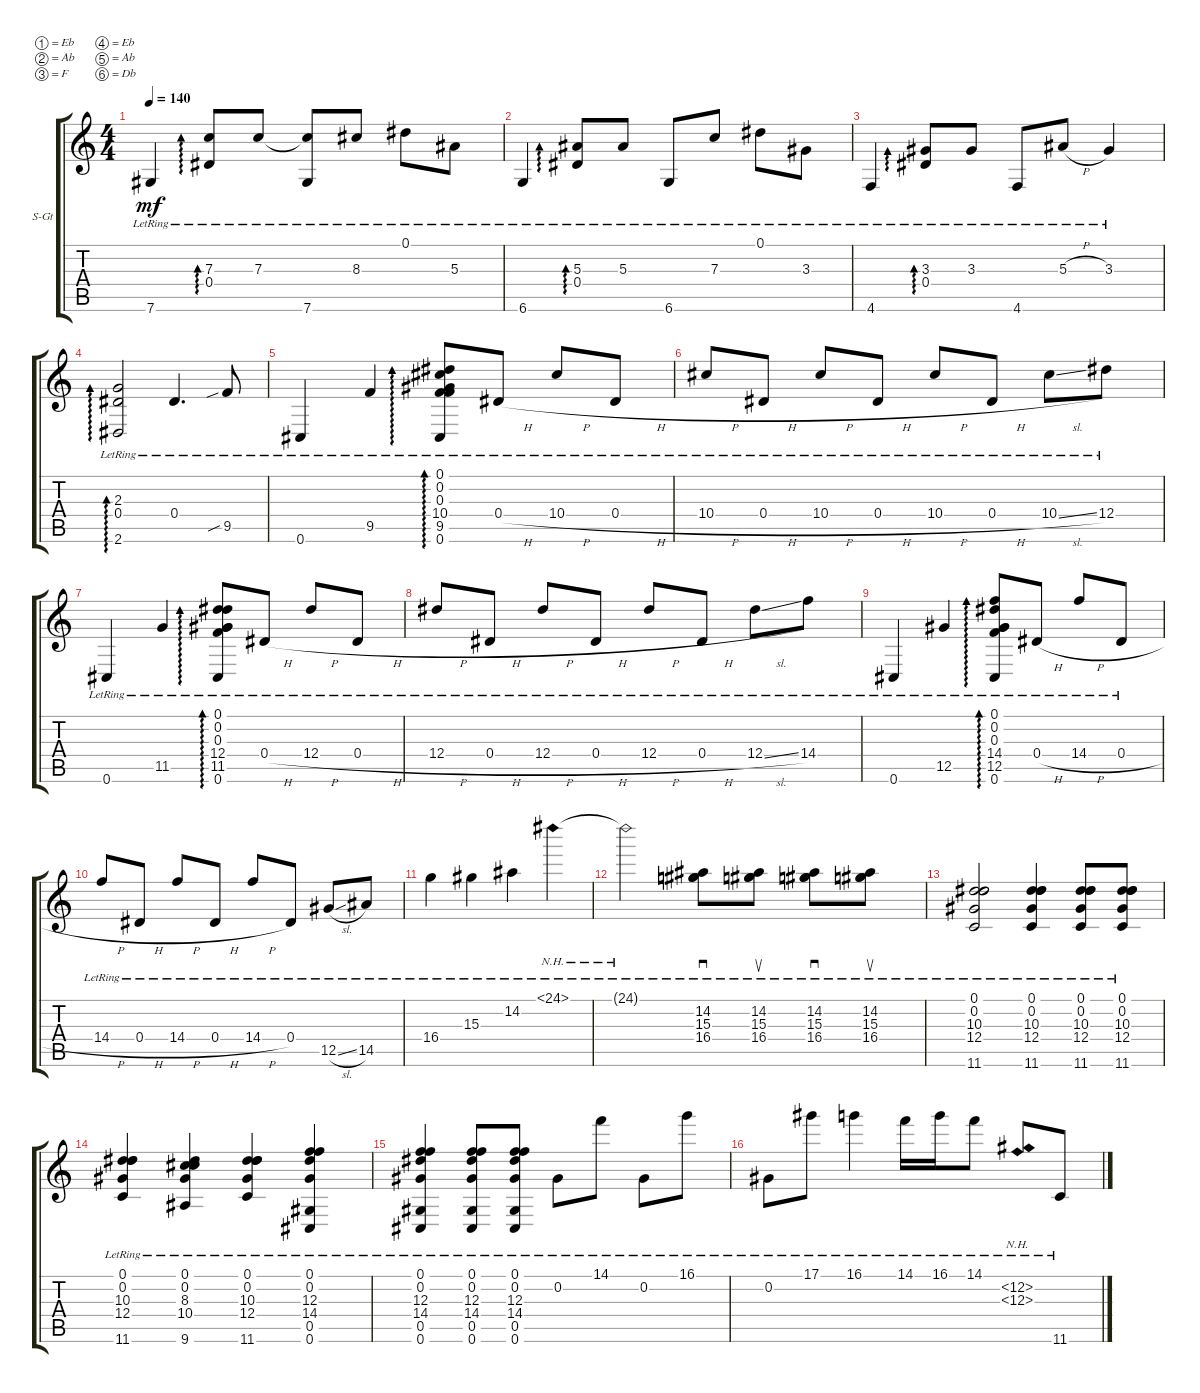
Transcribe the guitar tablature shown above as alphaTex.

\defaultSystemsLayout 4
\bracketExtendMode groupsimilarinstruments
\firstSystemTrackNameOrientation horizontal
\otherSystemsTrackNameOrientation horizontal
\track ("Steel Guitar" "S-Gt") {instrument acousticguitarsteel}
\staff {score tabs}
\tuning (Eb4 Ab3 F3 Eb3 Ab2 Db2)
\ts (4 4)
\tempo 140
\clef g2
\ks c
7.6{lr}.4{dy mf} (7.3{lr} 0.4).8{ad 0} 7.3{lr}.8 (7.6{lr} 7.3{lr t}).8 8.3{lr}.8 0.1{lr}.8 5.3{lr}.8 |
6.6{lr}.4 (5.3{lr} 0.4{lr}).8{ad 0} 5.3{lr}.8 6.6{lr}.8 7.3{lr}.8 0.1{lr}.8 3.3{lr}.8 |
4.6{lr}.4 (0.4{lr} 3.3{lr}).8{ad 0} 3.3{lr}.8 4.6{lr}.8 5.3{h lr}.8 3.3{lr}.4 |
(2.3{lr} 2.6{lr} 0.4{lr}).2{ad 0} 0.4{lr}.4{d} 9.5{sib lr}.8 |
0.6{lr}.4 9.5{lr}.4 (9.5{lr} 0.6{lr} 0.3{lr} 10.4{lr} 0.2{lr} 0.1{lr}).8{ad 0} 0.4{h lr}.8 10.4{h lr}.8 0.4{h lr}.8 |
10.4{h lr}.8 0.4{h lr}.8 10.4{h lr}.8 0.4{h lr}.8 10.4{h lr}.8 0.4{h lr}.8 10.4{sl lr}.8 12.4{lr}.8 |
0.6{lr}.4 11.5{lr}.4 (0.6{lr} 11.5{lr} 12.4{lr} 0.3{lr} 0.2{lr} 0.1{lr}).8{ad 0} 0.4{h lr}.8 12.4{h lr}.8 0.4{h lr}.8 |
12.4{h lr}.8 0.4{h lr}.8 12.4{h lr}.8 0.4{h lr}.8 12.4{h lr}.8 0.4{h lr}.8 12.4{sl lr}.8 14.4{lr}.8 |
0.6{lr}.4 12.5{lr}.4 (0.6{lr} 12.5{lr} 14.4{lr} 0.3{lr} 0.2{lr} 0.1{lr}).8{ad 0} 0.4{h lr}.8 14.4{h lr}.8 0.4{h lr}.8 |
14.4{h lr}.8 0.4{h lr}.8 14.4{h lr}.8 0.4{h lr}.8 14.4{h lr}.8 0.4{lr}.8 12.5{sl lr}.8 14.5{lr}.8 |
16.4{lr}.4 15.3{lr}.4 14.2{lr}.4 24.1{nh lr}.4 |
24.1{nh lr t}.2 (14.2{lr} 15.3{lr} 16.4{lr}).8{sd} (14.2{lr} 15.3{lr} 16.4{lr}).8{su} (14.2{lr} 15.3{lr} 16.4{lr}).8{sd} (14.2{lr} 15.3{lr} 16.4{lr}).8{su} |
(11.6{lr} 12.4{lr} 10.3{lr} 0.2{lr} 0.1{lr}).2 (11.6{lr} 12.4{lr} 10.3{lr} 0.2{lr} 0.1{lr}).4 (0.1{lr} 0.2{lr} 10.3{lr} 12.4{lr} 11.6{lr}).8 (0.1{lr} 0.2{lr} 10.3{lr} 12.4{lr} 11.6{lr}).8 |
(11.6{lr} 12.4{lr} 10.3{lr} 0.2{lr} 0.1{lr}).4 (9.6{lr} 10.4{lr} 8.3{lr} 0.2{lr} 0.1{lr}).4 (11.6{lr} 12.4{lr} 10.3{lr} 0.2{lr} 0.1{lr}).4 (0.1{lr} 0.2{lr} 12.3{lr} 14.4{lr} 0.6{lr} 0.5{lr}).4 |
(0.1{lr} 0.2{lr} 12.3{lr} 14.4{lr} 0.6{lr} 0.5{lr}).4 (0.1{lr} 0.2{lr} 12.3{lr} 14.4{lr} 0.6{lr} 0.5{lr}).8 (0.1{lr} 0.2{lr} 12.3{lr} 14.4{lr} 0.6{lr} 0.5{lr}).8 0.2{lr}.8 14.1{lr}.8 0.2{lr}.8 16.1{lr}.8 |
0.2{lr}.8 17.1{lr}.8 16.1{lr}.4 14.1{lr}.16 16.1{lr}.16 14.1{lr}.8 (12.2{nh lr} 12.3{nh lr}).8 11.6{lr}.8
